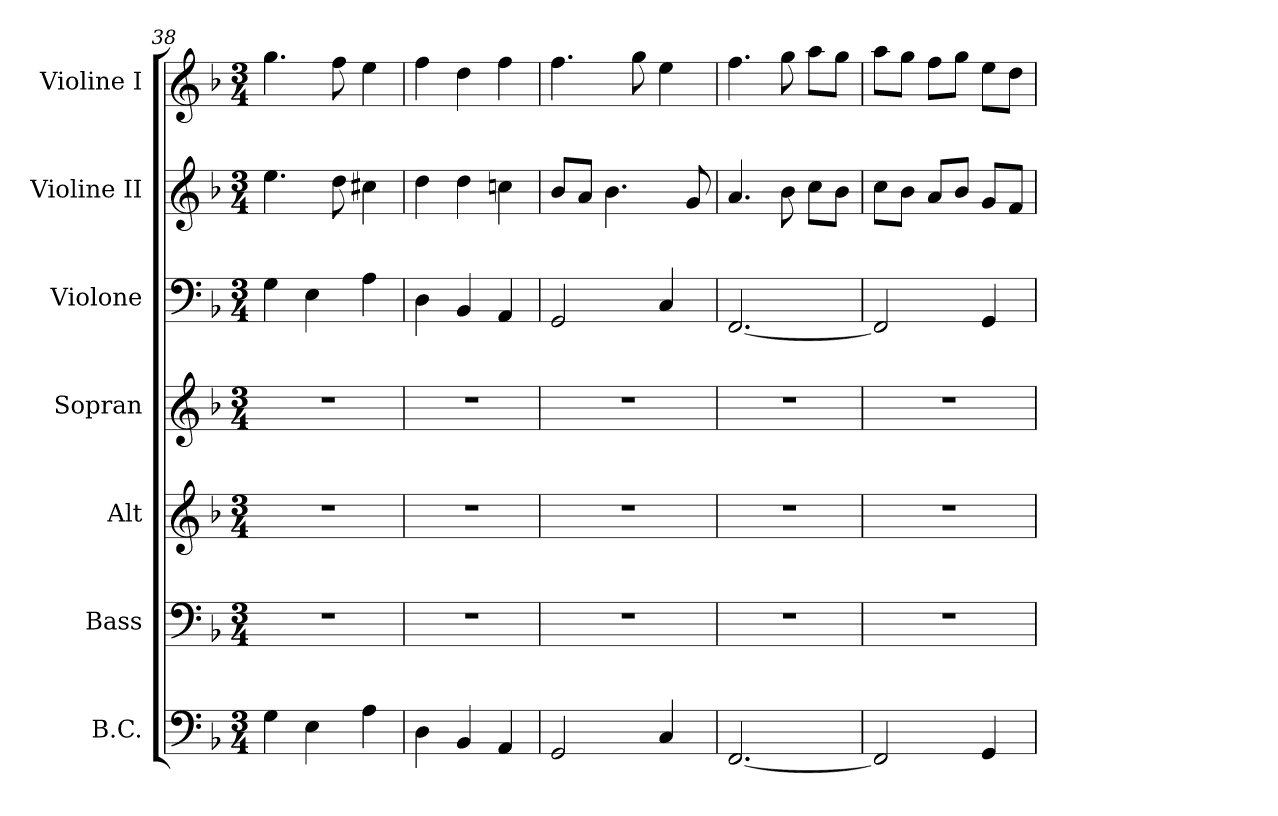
**kern	**kern	**kern	**kern	**kern	**kern	**kern
*part7	*part6	*part5	*part4	*part3	*part2	*part1
*staff7	*staff6	*staff5	*staff4	*staff3	*staff2	*staff1
*I"B.C.	*I"Bass	*I"Alt	*I"Sopran	*I"Violone	*I"Violine II	*I"Violine I
*	*I'B.	*I'A.	*I'S.	*	*I'Vln. II	*I'Vln. I
*clefF4	*clefF4	*clefG2	*clefG2	*clefF4	*clefG2	*clefG2
*k[b-]	*k[b-]	*k[b-]	*k[b-]	*k[b-]	*k[b-]	*k[b-]
*F:	*F:	*F:	*F:	*F:	*F:	*F:
*M3/4	*M3/4	*M3/4	*M3/4	*M3/4	*M3/4	*M3/4
=38	=38	=38	=38	=38	=38	=38
!	!LO:N:vis=1	!LO:N:vis=1	!LO:N:vis=1	!	!	!
4Gi\	2.r	2.r	2.r	4Gi\	4.eei\	4.ggi\
4Ei\	.	.	.	4Ei\	.	.
.	.	.	.	.	8ddi\	8ffi\
4Ai\	.	.	.	4Ai\	4cc#Xi\	4eei\
!!LO:LB:g=z
=39	=39	=39	=39	=39	=39	=39
!	!LO:N:vis=1	!LO:N:vis=1	!LO:N:vis=1	!	!	!
4Di\	2.r	2.r	2.r	4Di\	4ddi\	4ffi\
4BB-i/	.	.	.	4BB-i/	4ddi\	4ddi\
4AAi/	.	.	.	4AAi/	4ccni\	4ffi\
=40	=40	=40	=40	=40	=40	=40
!	!LO:N:vis=1	!LO:N:vis=1	!LO:N:vis=1	!	!	!
2GGi/	2.r	2.r	2.r	2GGi/	8b-i/L	4.ffi\
.	.	.	.	.	8ai/J	.
.	.	.	.	.	4.b-i\	.
.	.	.	.	.	.	8ggi\
4Ci/	.	.	.	4Ci/	.	4eei\
.	.	.	.	.	8gi/	.
=41	=41	=41	=41	=41	=41	=41
!	!LO:N:vis=1	!LO:N:vis=1	!LO:N:vis=1	!	!	!
[2.FFi/	2.r	2.r	2.r	[2.FFi/	4.ai/	4.ffi\
.	.	.	.	.	8b-i\	8ggi\
.	.	.	.	.	8cci\L	8aai\L
.	.	.	.	.	8b-i\J	8ggi\J
=42	=42	=42	=42	=42	=42	=42
!	!LO:N:vis=1	!LO:N:vis=1	!LO:N:vis=1	!	!	!
2FFi/]	2.r	2.r	2.r	2FFi/]	8cci\L	8aai\L
.	.	.	.	.	8b-i\J	8ggi\J
.	.	.	.	.	8ai/L	8ffi\L
.	.	.	.	.	8b-i/J	8ggi\J
4GGi/	.	.	.	4GGi/	8gi/L	8eei\L
.	.	.	.	.	8fi/J	8ddi\J
=	=	=	=	=	=	=
*-	*-	*-	*-	*-	*-	*-
